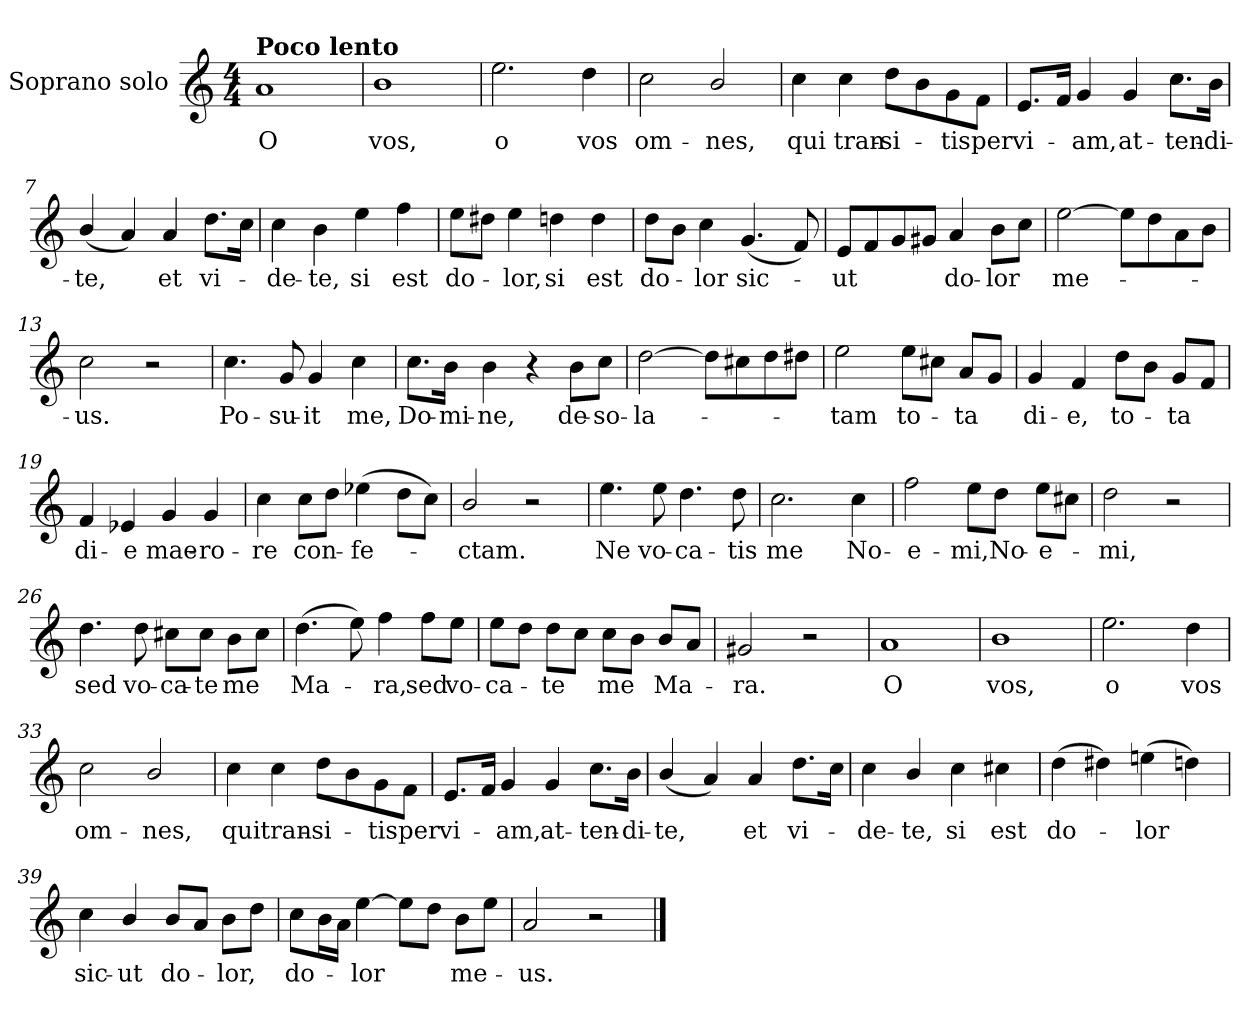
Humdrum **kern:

**kern	**text
*part1	*part1
*staff1	*staff1
*I"Soprano solo	*
*I'Pno	*
*clefG2	*
*k[]	*
*M4/4	*
=1	=1
!LO:TX:a:B:t=Poco lento	!
!	!LO:LY:b
1a	O
=2	=2
!	!LO:LY:b
1b	vos,
=3	=3
!	!LO:LY:b
2.ee\	o
!	!LO:LY:b
4dd\	vos
=4	=4
!	!LO:LY:b
2cc\	om-
!	!LO:LY:b
2b/	-nes,
=5	=5
!	!LO:LY:b
4cc\	qui
!	!LO:LY:b
4cc\	tran-
!	!LO:LY:b
8dd\L	-si-
8b\	.
!	!LO:LY:b
8g\	-tis
!	!LO:LY:b
8f\J	per
=6	=6
!	!LO:LY:b
8.e/L	vi-
16f/Jk	.
!	!LO:LY:b
4g/	-am,
!	!LO:LY:b
4g/	at-
!	!LO:LY:b
8.cc\L	-ten-
!	!LO:LY:b
16b\Jk	-di-
=7	=7
!	!LO:LY:b
(<4b/	-te,
4a/)	.
!	!LO:LY:b
4a/	et
!	!LO:LY:b
8.dd\L	vi-
16cc\Jk	.
!!LO:LB:g=z
=8	=8
!	!LO:LY:b
4cc\	-de-
!	!LO:LY:b
4b\	-te,
!	!LO:LY:b
4ee\	si
!	!LO:LY:b
4ff\	est
=9	=9
!	!LO:LY:b
8ee\L	do-
8dd#X\J	.
!	!LO:LY:b
4ee\	-lor,
!	!LO:LY:b
4ddn\	si
!	!LO:LY:b
4dd\	est
=10	=10
!	!LO:LY:b
8dd\L	do-
8b\J	.
!	!LO:LY:b
4cc\	-lor
!	!LO:LY:b
(<4.g/	sic-
8f/)	.
=11	=11
!	!LO:LY:b
8e/L	-ut
8f/	.
8g/	.
8g#X/J	.
!	!LO:LY:b
4a/	do-
!	!LO:LY:b
8b\L	-lor
8cc\J	.
=12	=12
!	!LO:LY:b
[2ee\	me-
8ee\L]	.
8dd\	.
8a\	.
8b\J	.
=13	=13
!	!LO:LY:b
2cc\	-us.
2r	.
!!LO:LB:g=z
=14	=14
!	!LO:LY:b
4.cc\	Po-
!	!LO:LY:b
8g/	-su-
!	!LO:LY:b
4g/	-it
!	!LO:LY:b
4cc\	me,
=15	=15
!	!LO:LY:b
8.cc\L	Do-
!	!LO:LY:b
16b\Jk	-mi-
!	!LO:LY:b
4b\	-ne,
4r	.
!	!LO:LY:b
8b\L	de-
!	!LO:LY:b
8cc\J	-so-
=16	=16
!	!LO:LY:b
[2dd\	-la-
8dd\L]	.
8cc#X\	.
8dd\	.
8dd#X\J	.
=17	=17
!	!LO:LY:b
2ee\	-tam
!	!LO:LY:b
8ee\L	to-
8cc#X\J	.
!	!LO:LY:b
8a/L	-ta
8g/J	.
=18	=18
!	!LO:LY:b
4g/	di-
!	!LO:LY:b
4f/	-e,
!	!LO:LY:b
8dd\L	to-
8b\J	.
!	!LO:LY:b
8g/L	-ta
8f/J	.
=19	=19
!	!LO:LY:b
4f/	di-
!	!LO:LY:b
4e-X/	-e
!	!LO:LY:b
4g/	mae-
!	!LO:LY:b
4g/	-ro-
!!LO:LB:g=z
=20	=20
!	!LO:LY:b
4cc\	-re
!	!LO:LY:b
8cc\L	con-
8dd\J	.
!	!LO:LY:b
(>4ee-X\	-fe-
8dd\L	.
8cc\J)	.
=21	=21
!	!LO:LY:b
2b/	-ctam.
2r	.
=22	=22
!	!LO:LY:b
4.ee\	Ne
!	!LO:LY:b
8ee\	vo-
!	!LO:LY:b
4.dd\	-ca-
!	!LO:LY:b
8dd\	-tis
=23	=23
!	!LO:LY:b
2.cc\	me
!	!LO:LY:b
4cc\	No-
=24	=24
!	!LO:LY:b
2ff\	-e-
!	!LO:LY:b
8ee\L	-mi,
!	!LO:LY:b
8dd\J	No-
!	!LO:LY:b
8ee\L	-e-
8cc#X\J	.
=25	=25
!	!LO:LY:b
2dd\	-mi,
2r	.
=26	=26
!	!LO:LY:b
4.dd\	sed
!	!LO:LY:b
8dd\	vo-
!	!LO:LY:b
8cc#X\L	-ca-
!	!LO:LY:b
8cc#\J	-te
!	!LO:LY:b
8b\L	me
8cc#\J	.
!!LO:LB:g=z
=27	=27
!	!LO:LY:b
(>4.dd\	Ma-
8ee\)	.
!	!LO:LY:b
4ff\	-ra,
!	!LO:LY:b
8ff\L	sed
!	!LO:LY:b
8ee\J	vo-
=28	=28
!	!LO:LY:b
8ee\L	-ca-
8dd\J	.
!	!LO:LY:b
8dd\L	-te
8cc\J	.
!	!LO:LY:b
8cc\L	me
8b\J	.
!	!LO:LY:b
8b/L	Ma-
8a/J	.
=29	=29
!	!LO:LY:b
2g#X/	-ra.
2r	.
=30	=30
!	!LO:LY:b
1a	O
=31	=31
!	!LO:LY:b
1b	vos,
=32	=32
!	!LO:LY:b
2.ee\	o
!	!LO:LY:b
4dd\	vos
!!LO:LB:g=z
=33	=33
!	!LO:LY:b
2cc\	om-
!	!LO:LY:b
2b/	-nes,
=34	=34
!	!LO:LY:b
4cc\	qui
!	!LO:LY:b
4cc\	tran-
!	!LO:LY:b
8dd\L	-si-
8b\	.
!	!LO:LY:b
8g\	-tis
!	!LO:LY:b
8f\J	per
=35	=35
!	!LO:LY:b
8.e/L	vi-
16f/Jk	.
!	!LO:LY:b
4g/	-am,
!	!LO:LY:b
4g/	at-
!	!LO:LY:b
8.cc\L	-ten-
!	!LO:LY:b
16b\Jk	-di-
=36	=36
!	!LO:LY:b
(>4b/	-te,
4a/)	.
!	!LO:LY:b
4a/	et
!	!LO:LY:b
8.dd\L	vi-
16cc\Jk	.
=37	=37
!	!LO:LY:b
4cc\	-de-
!	!LO:LY:b
4b/	-te,
!	!LO:LY:b
4cc\	si
!	!LO:LY:b
4cc#X\	est
!!LO:LB:g=z
=38	=38
!	!LO:LY:b
(>4dd\	do-
4dd#X\)	.
!	!LO:LY:b
(>4eeni\	-lor
4ddn\)	.
=39	=39
!	!LO:LY:b
4cc\	sic-
!	!LO:LY:b
4b/	-ut
!	!LO:LY:b
8b/L	do-
8a/J	.
!	!LO:LY:b
8b\L	-lor,
8dd\J	.
=40	=40
!	!LO:LY:b
8cc\L	do-
16b\L	.
16a\JJ	.
!	!LO:LY:b
[4ee\	-lor
8ee\L]	.
8dd\J	.
!	!LO:LY:b
8b\L	me-
8ee\J	.
=41	=41
!	!LO:LY:b
2a/	-us.
2r	.
==	==
*-	*-
